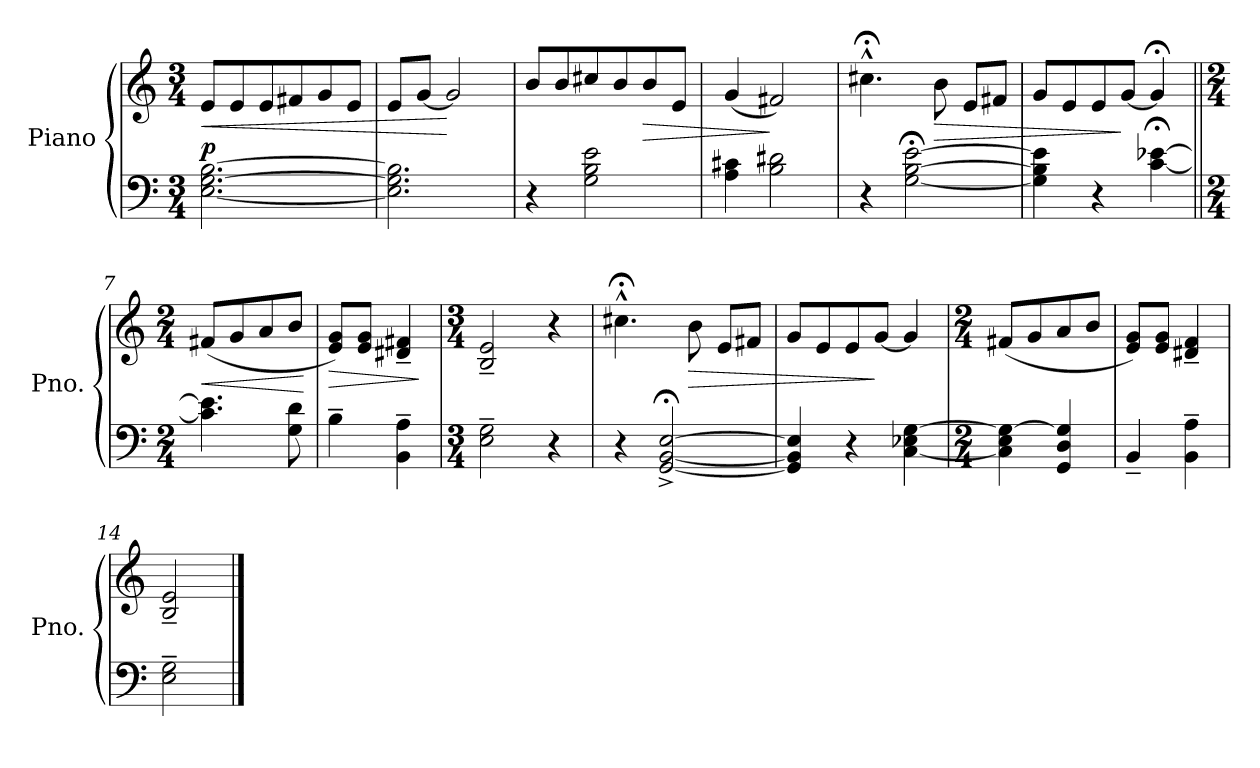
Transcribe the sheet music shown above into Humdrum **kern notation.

**kern	**kern	**dynam
*part1	*part1	*part1
*staff2	*staff1	*staff1/2
*I"Piano	*	*
*I'Pno.	*	*
*clefF4	*clefG2	*
*k[]	*k[]	*
*M3/4	*M3/4	*
*MM80	*MM80	*
=1	=1	=1
!	!	!LO:HP:b
!	!	!LO:DY:n=1:a=2
[2.E\ [2.G\ [2.B\	8e/L	< p
.	8e/	.
.	8e/	.
.	8f#X/	.
.	8g/	.
.	8e/J	.
=2	=2	=2
2.E\] 2.G\] 2.B\]	8e/L	.
.	[8g/J	.
.	2g/]	[
=3	=3	=3
4r	8b/L	.
.	8b/	.
2G\ 2B\ 2e\	8cc#X/	.
.	8b/	.
!	!	!LO:HP:b
.	8b/	>
.	8e/J	.
=4	=4	=4
4A\ 4c#X\	(<4g/	.
2B\ 2d#X\	2f#X/)	]
=5	=5	=5
4r	4.cc#X;<^^\	.
[2G\;< [2B\;< [2e\;<	.	.
!	!	!LO:HP:b
.	8b\	>
.	8e/L	.
.	8f#X/J	.
=6	=6	=6
4G\] 4B\] 4e\]	8g/L	.
.	8e/	.
4r	8e/	.
.	[8g/J	]
[4c\;< [4e-X\;<	4g;</]	.
=7||	=7||	=7||
*M2/4	*M2/4	*
!	!	!LO:HP:b
4.c\] 4.e-\]	(<8f#X/L	<
.	8g/	.
.	8a/	.
8G\ 8d\	8b/J	.
.	.	[
!!LO:LB:g=z
=8	=8	=8
!	!	!LO:HP:b
4B~\	8e/ 8g/L)	>
.	8e/ 8g/J	.
4BB\~ 4A\~	4d#X/~ 4f#X/~	.
.	.	]
=9	=9	=9
*M3/4	*M3/4	*
2E\~ 2G\~	2B/~ 2e/~	.
4r	4r	.
=10	=10	=10
4r	4.cc#X;<^^\	.
[2GG/;<^ [2BB/;<^ [2E/;<^	.	.
!	!	!LO:HP:b
.	8b\	>
.	8e/L	.
.	8f#X/J	.
=11	=11	=11
4GG/] 4BB/] 4E/]	8g/L	.
.	8e/	.
4r	8e/	.
.	[8g/J	]
[4C\ 4E-X\ [4G\	4g/]	.
=12	=12	=12
*M2/4	*M2/4	*
4C\] 4E\ 4G\_	(<8f#X/L	.
.	8g/	.
4GG/ 4D/ 4G/]	8a/	.
.	8b/J	.
=13	=13	=13
4BB~/	8e/ 8g/L)	.
.	8e/ 8g/J	.
4BB\~ 4A\~	4d#X/~ 4f/~	.
=14	=14	=14
2E\~ 2G\~	2B/~ 2e/~	.
==	==	==
*-	*-	*-
